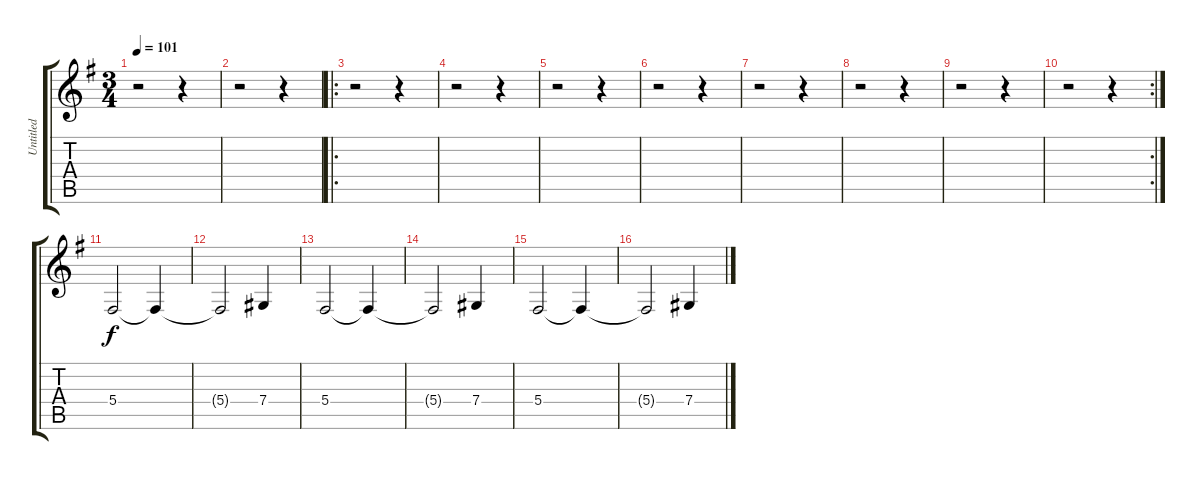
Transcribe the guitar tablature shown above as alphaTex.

\track ("Untitled" "Untitled") {instrument ocarina}
\staff {score tabs}
\tuning (Eb4 Bb3 Gb3 Db3 Ab2 Db2) {hide}
\ts (3 4)
\tempo 101
\clef g2
\ks g
r.2{dy f instrument ocarina} r.4 |
r.2 r.4 |
\ro
r.2 r.4 |
r.2 r.4 |
r.2 r.4 |
r.2 r.4 |
r.2 r.4 |
r.2 r.4 |
r.2 r.4 |
\rc 2
r.2 r.4 |
5.4.2 5.4{t}.4 |
5.4{t}.2 7.4.4 |
5.4.2 5.4{t}.4 |
5.4{t}.2 7.4.4 |
5.4.2 5.4{t}.4 |
5.4{t}.2 7.4.4
